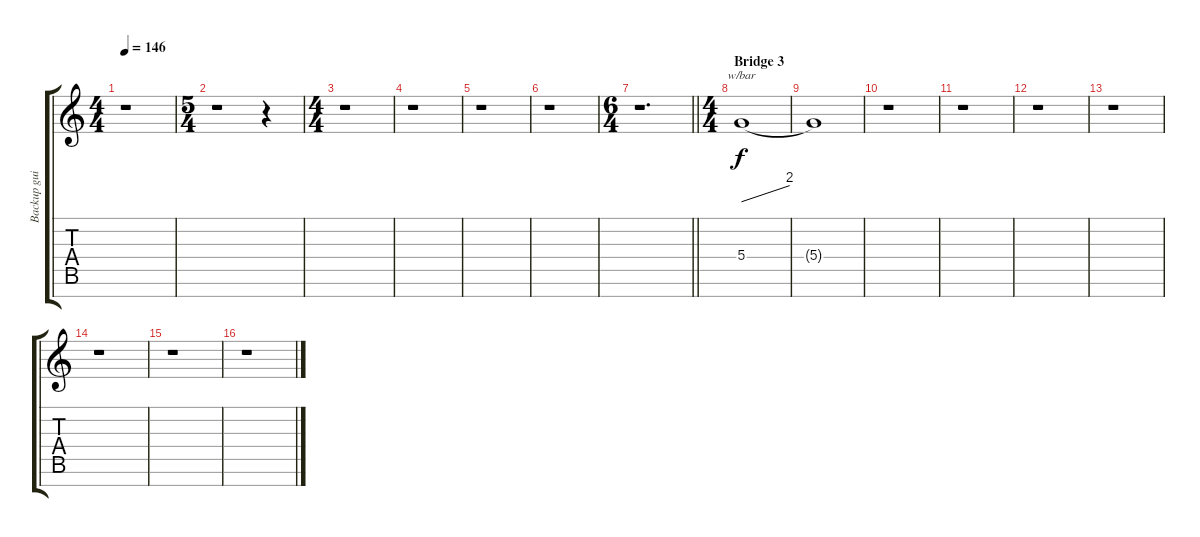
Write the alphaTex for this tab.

\track ("Backup guitars" "Backup gui") {instrument distortionguitar}
\staff {score tabs}
\tuning (E4 B3 G3 D3 A2 E2 B1) {hide}
\ts (4 4)
\tempo 146
\clef g2
\ks c
r.1{dy f} |
\ts (5 4)
r.1 r.4 |
\ts (4 4)
r.1 |
r.1 |
r.1 |
r.1 |
\ts (6 4)
\barLineRight lightlight
r.1{d volume 16 balance 0} |
\ts (4 4)
\section ("" "Bridge 3")
5.4.1{tbe (dive default 0 0 60 8) volume 0} |
5.4{t}.1 |
r.1 |
r.1 |
r.1 |
r.1 |
r.1 |
r.1 |
r.1
